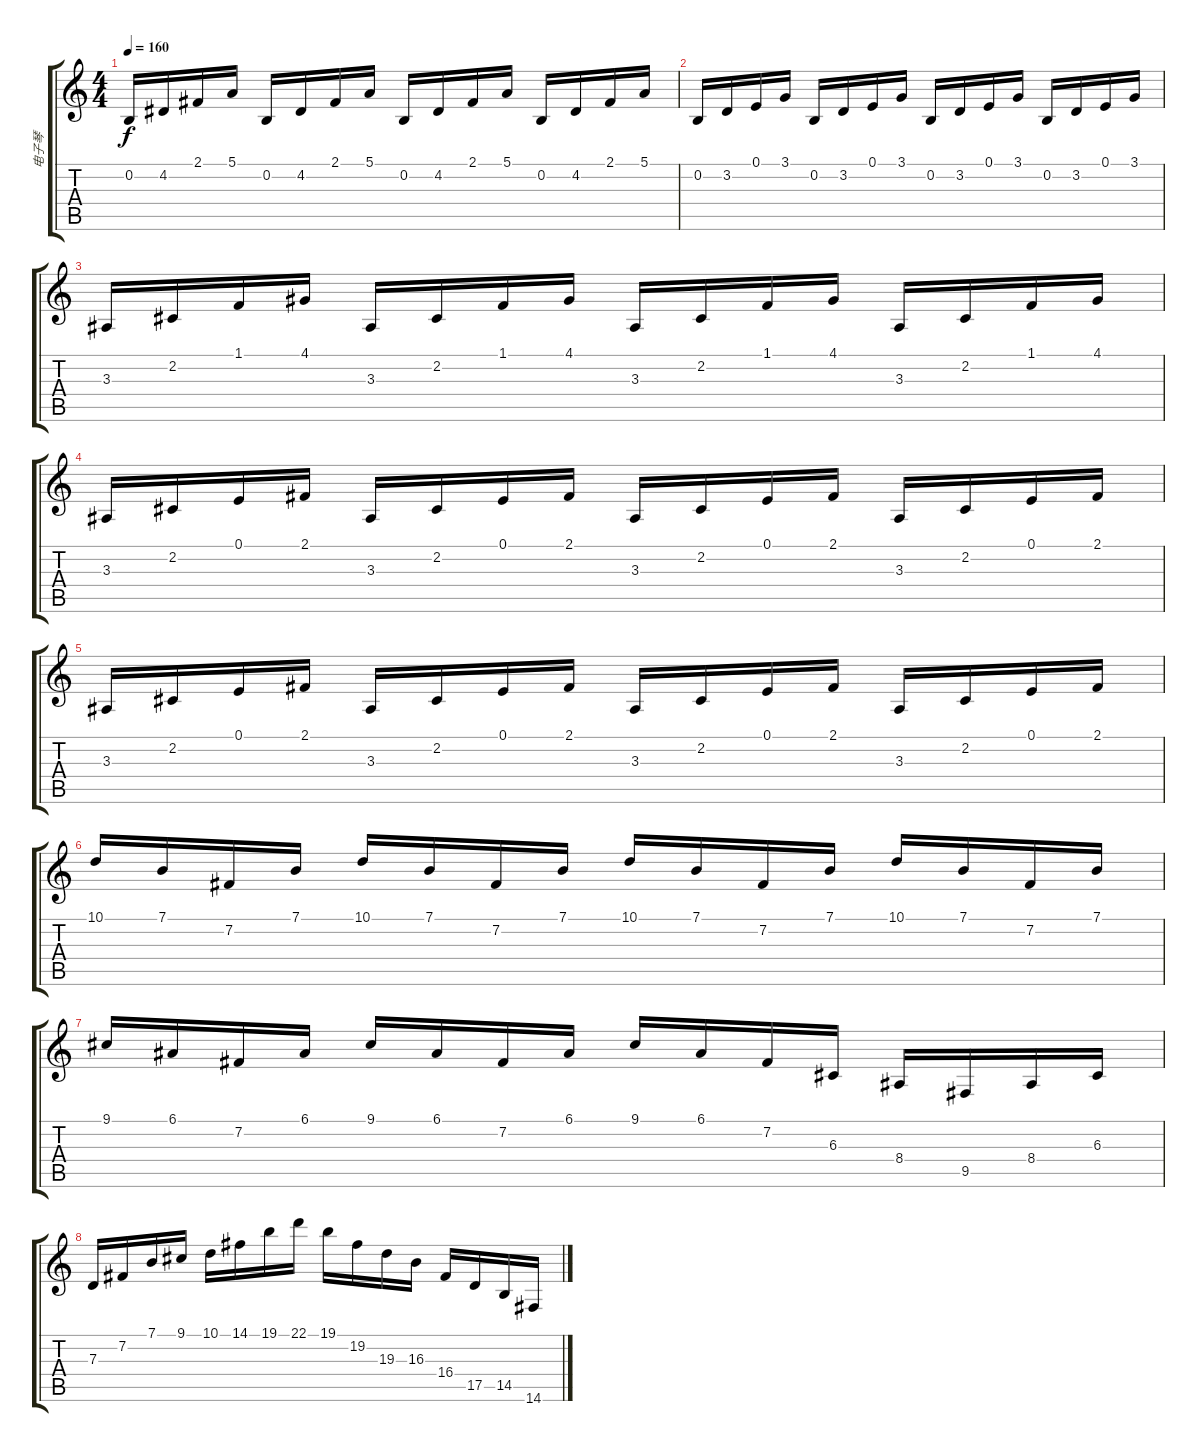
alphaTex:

\track ("电子琴" "电子琴") {instrument electricgrandpiano}
\staff {score tabs}
\tuning (E4 B3 G3 D3 A2 E2) {hide}
\ts (4 4)
\tempo 160
\clef g2
\ks c
0.2.16{dy f} 4.2.16 2.1.16 5.1.16 0.2.16 4.2.16 2.1.16 5.1.16 0.2.16 4.2.16 2.1.16 5.1.16 0.2.16 4.2.16 2.1.16 5.1.16 |
0.2.16 3.2.16 0.1.16 3.1.16 0.2.16 3.2.16 0.1.16 3.1.16 0.2.16 3.2.16 0.1.16 3.1.16 0.2.16 3.2.16 0.1.16 3.1.16 |
3.3.16 2.2.16 1.1.16 4.1.16 3.3.16 2.2.16 1.1.16 4.1.16 3.3.16 2.2.16 1.1.16 4.1.16 3.3.16 2.2.16 1.1.16 4.1.16 |
3.3.16 2.2.16 0.1.16 2.1.16 3.3.16 2.2.16 0.1.16 2.1.16 3.3.16 2.2.16 0.1.16 2.1.16 3.3.16 2.2.16 0.1.16 2.1.16 |
3.3.16 2.2.16 0.1.16 2.1.16 3.3.16 2.2.16 0.1.16 2.1.16 3.3.16 2.2.16 0.1.16 2.1.16 3.3.16 2.2.16 0.1.16 2.1.16 |
10.1.16 7.1.16 7.2.16 7.1.16 10.1.16 7.1.16 7.2.16 7.1.16 10.1.16 7.1.16 7.2.16 7.1.16 10.1.16 7.1.16 7.2.16 7.1.16 |
9.1.16 6.1.16 7.2.16 6.1.16 9.1.16 6.1.16 7.2.16 6.1.16 9.1.16 6.1.16 7.2.16 6.3.16 8.4.16 9.5.16 8.4.16 6.3.16 |
7.3.16 7.2.16 7.1.16 9.1.16 10.1.16 14.1.16 19.1.16 22.1.16 19.1.16 19.2.16 19.3.16 16.3.16 16.4.16 17.5.16 14.5.16 14.6.16
